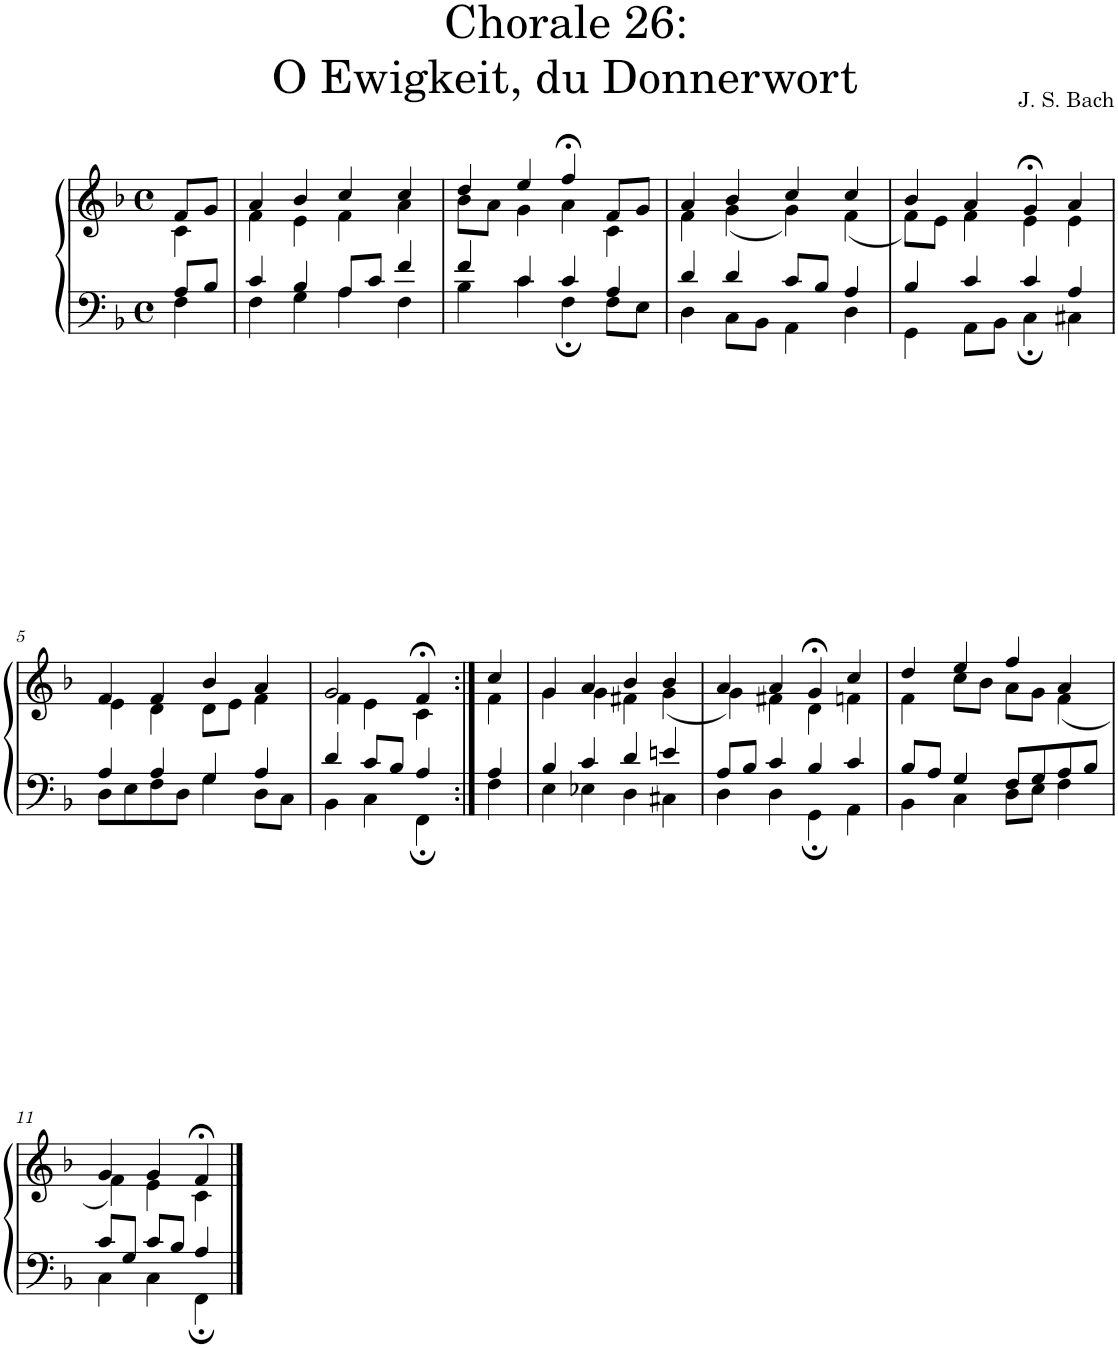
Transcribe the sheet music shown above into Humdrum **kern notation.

**kern	**kern
*part1	*part1
*staff2	*staff1
*I"S,A	*
*clefF4	*clefG2
*k[b-]	*k[b-]
*M4/4	*M4/4
*met(c)	*met(c)
=	=
*^	*^
8A/L	4F\	8f/L	4c\
8B-/J	.	8g/J	.
=1	=1	=1	=1
4c/	4F\	4a/	4f\
4B-/	4G\	4b-/	4e\
8A/L	4A\	4cc/	4f\
8c/J	.	.	.
4f/	4F\	4cc/	4a\
=2	=2	=2	=2
4f/	4B-\	4dd/	8b-\L
.	.	.	8a\J
4c/	4c\	4ee/	4g\
4c/	4F;\	4ff;</	4a\
4A/	8F\L	8f/L	4c\
.	8E\J	8g/J	.
=3	=3	=3	=3
4d/	4D\	4a/	4f\
4d/	8C\L	4b-/	(<4g\
.	8BB-\J	.	.
8c/L	4AA\	4cc/	4g\)
8B-/J	.	.	.
4A/	4D\	4cc/	(<4f\
=4	=4	=4	=4
4B-/	4GG\	4b-/	8f\L)
.	.	.	8e\J
4c/	8AA\L	4a/	4f\
.	8BB-\J	.	.
4c/	4C;\	4g;</	4e\
4A/	4C#X\	4a/	4e\
!!LO:LB:g=z	!!
=5	=5	=5	=5
4A/	8D\L	4f/	4e\
.	8E\	.	.
4A/	8F\	4f/	4d\
.	8D\J	.	.
4G/	4G\	4b-/	8d\L
.	.	.	8e\J
4A/	8D\L	4a/	4f\
.	8C\J	.	.
=427	=427	=427	=427
4d/	4BB-\	2g/	4f\
8c/L	4C\	.	4e\
8B-/J	.	.	.
4A/	4FF;\	4f;</	4c\
=428:|!	=428:|!	=428:|!	=428:|!
4A/	4F\	4cc/	4f\
=8	=8	=8	=8
4B-/	4E\	4g/	4g\
4c/	4E-X\	4a/	4g\
4d/	4D\	4b-/	4f#X\
4en/	4C#X\	4b-/	(<4g\
=9	=9	=9	=9
8A/L	4D\	4a/	4g\)
8B-/J	.	.	.
4c/	4D\	4a/	4f#X\
4B-/	4GG;\	4g;</	4d\
4c/	4AA\	4cc/	4fn\
=10	=10	=10	=10
8B-/L	4BB-\	4dd/	4f\
8A/J	.	.	.
4G/	4C\	4ee/	8cc\L
.	.	.	8b-\J
8F/L	8D\L	4ff/	8a\L
8G/	8E\J	.	8g\J
8A/	4F\	4a/	(<4f\
8B-/J	.	.	.
!!LO:LB:g=z	!!
=11	=11	=11	=11
8c/L	4C\	4g/	4f\)
8G/J	.	.	.
8c/L	4C\	4g/	4e\
8B-/J	.	.	.
4A/	4FF;\	4f;</	4c\
*v	*v	*	*
*	*v	*v
==	==
*-	*-
